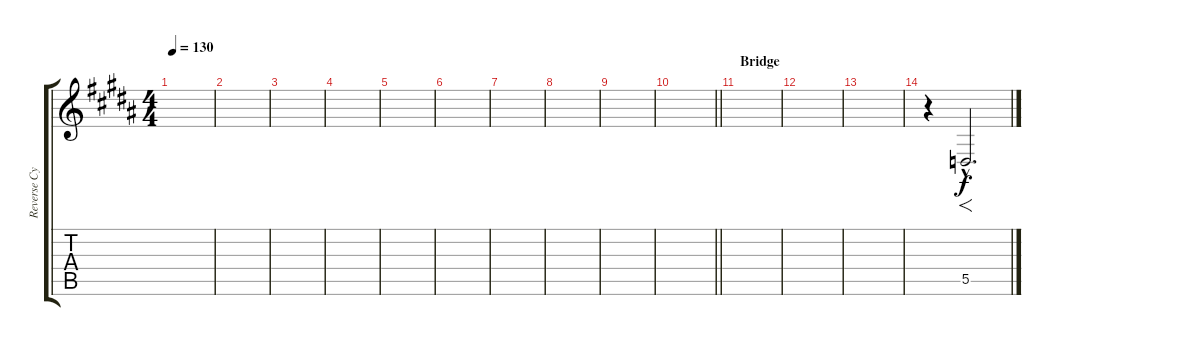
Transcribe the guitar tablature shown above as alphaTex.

\track ("Reverse Cymbal" "Reverse Cy") {instrument reversecymbal}
\staff {score tabs}
\tuning (E4 B3 G3 D3 A2 E2) {hide}
\ts (4 4)
\tempo 130
\clef g2
\ks b
|
|
|
|
|
|
|
|
|
\barLineRight lightlight
|
\section ("" "Bridge")
|
|
|
r.4 5.5{hac}.2{f d}
